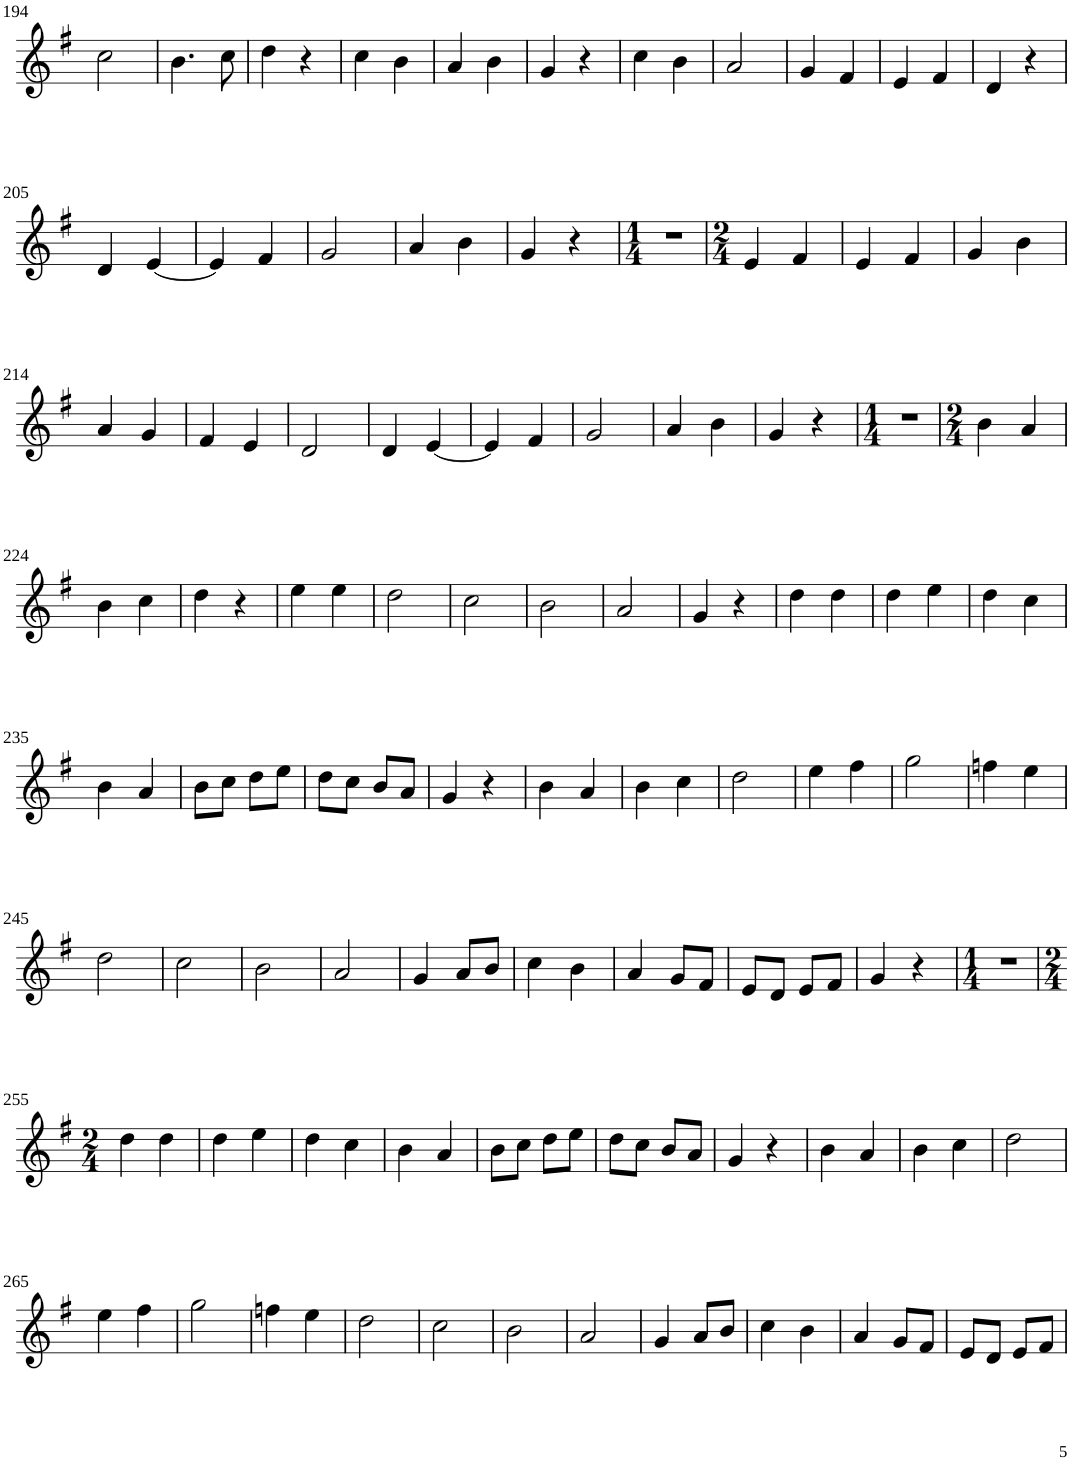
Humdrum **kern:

**kern
*part1
*staff1
*I"Violin
!!LO:PB:g=z
*clefG2
*k[f#]
*G:
*M2/4
=194
2cc\
=195
4.b\
8cc\
=196
4dd\
4r
=197
4cc\
4b\
=198
4a/
4b\
=199
4g/
4r
=200
4cc\
4b\
=201
2a/
=202
4g/
4f#/
=203
4e/
4f#/
=204
4d/
4r
!!LO:LB:g=z
=205
4d/
[4e/
=206
4e/]
4f#/
=207
2g/
=208
4a/
4b\
=209
4g/
4r
=210
*M1/4
4r
=211
*M2/4
4e/
4f#/
=212
4e/
4f#/
=213
4g/
4b\
!!LO:LB:g=z
=214
4a/
4g/
=215
4f#/
4e/
=216
2d/
=217
4d/
[4e/
=218
4e/]
4f#/
=219
2g/
=220
4a/
4b\
=221
4g/
4r
=222
*M1/4
4r
=223
*M2/4
4b\
4a/
!!LO:LB:g=z
=224
4b\
4cc\
=225
4dd\
4r
=226
4ee\
4ee\
=227
2dd\
=228
2cc\
=229
2b\
=230
2a/
=231
4g/
4r
=232
4dd\
4dd\
=233
4dd\
4ee\
=234
4dd\
4cc\
!!LO:LB:g=z
=235
4b\
4a/
=236
8b\L
8cc\J
8dd\L
8ee\J
=237
8dd\L
8cc\J
8b/L
8a/J
=238
4g/
4r
=239
4b\
4a/
=240
4b\
4cc\
=241
2dd\
=242
4ee\
4ff#\
=243
2gg\
=244
4ffn\
4ee\
!!LO:LB:g=z
=245
2dd\
=246
2cc\
=247
2b\
=248
2a/
=249
4g/
8a/L
8b/J
=250
4cc\
4b\
=251
4a/
8g/L
8f#/J
=252
8e/L
8d/J
8e/L
8f#/J
=253
4g/
4r
=254
*M1/4
4r
!!LO:LB:g=z
=255
*M2/4
4dd\
4dd\
=256
4dd\
4ee\
=257
4dd\
4cc\
=258
4b\
4a/
=259
8b\L
8cc\J
8dd\L
8ee\J
=260
8dd\L
8cc\J
8b/L
8a/J
=261
4g/
4r
=262
4b\
4a/
=263
4b\
4cc\
=264
2dd\
!!LO:LB:g=z
=265
4ee\
4ff#\
=266
2gg\
=267
4ffn\
4ee\
=268
2dd\
=269
2cc\
=270
2b\
=271
2a/
=272
4g/
8a/L
8b/J
=273
4cc\
4b\
=274
4a/
8g/L
8f#/J
=275
8e/L
8d/J
8e/L
8f#/J
=
*-
